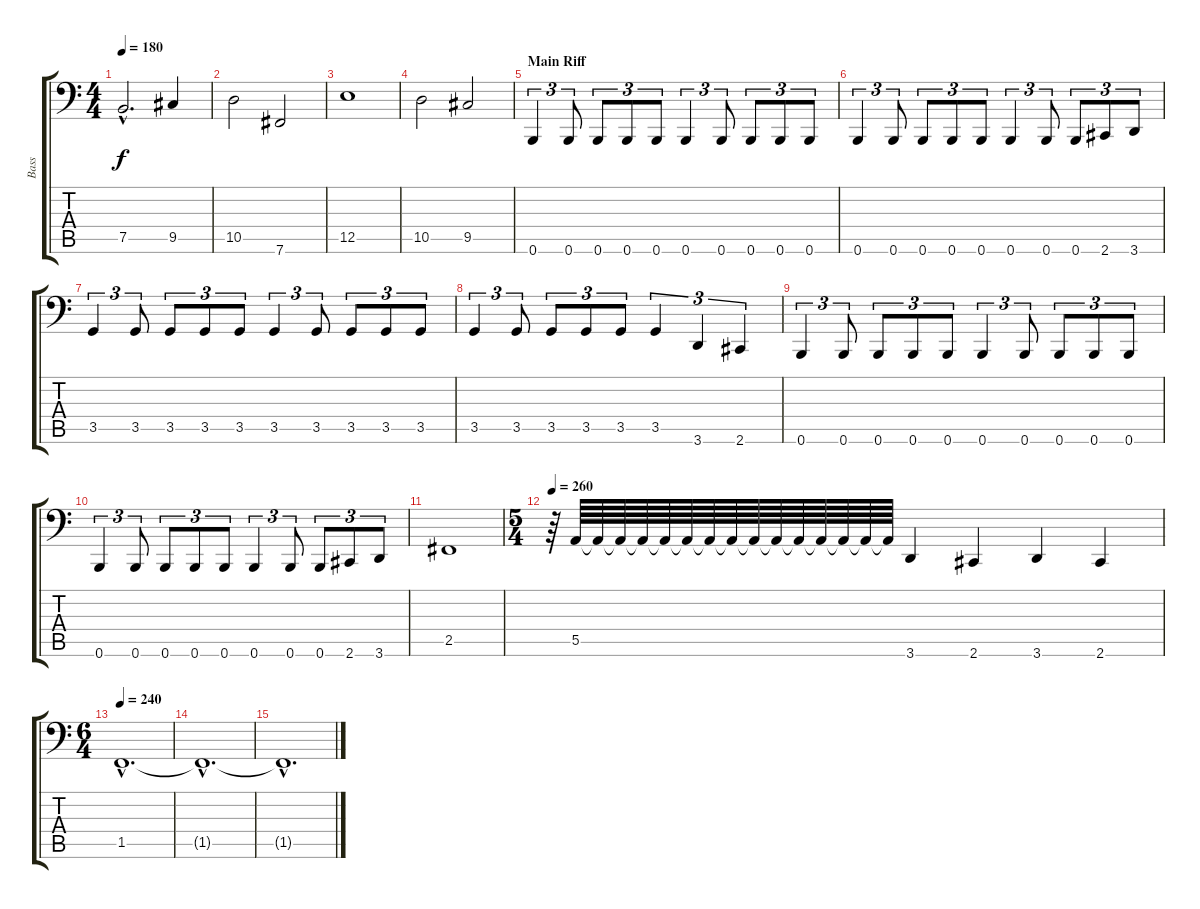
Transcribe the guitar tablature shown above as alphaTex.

\track ("Bass" "Bass") {instrument electricbasspick}
\staff {score tabs}
\tuning (B2 Gb2 D2 A1 E1 B0) {hide}
\ts (4 4)
\tempo 180
\clef f4
\ks c
7.5{hac}.2{d dy f} 9.5.4 |
10.5.2 7.6.2 |
12.5.1 |
10.5.2 9.5.2 |
\section ("" "Main Riff")
0.6.4{tu (3 2)} 0.6.8{tu (3 2)} 0.6.8{tu (3 2)} 0.6.8{tu (3 2)} 0.6.8{tu (3 2)} 0.6.4{tu (3 2)} 0.6.8{tu (3 2)} 0.6.8{tu (3 2)} 0.6.8{tu (3 2)} 0.6.8{tu (3 2)} |
0.6.4{tu (3 2)} 0.6.8{tu (3 2)} 0.6.8{tu (3 2)} 0.6.8{tu (3 2)} 0.6.8{tu (3 2)} 0.6.4{tu (3 2)} 0.6.8{tu (3 2)} 0.6.8{tu (3 2)} 2.6.8{tu (3 2)} 3.6.8{tu (3 2)} |
3.5.4{tu (3 2)} 3.5.8{tu (3 2)} 3.5.8{tu (3 2)} 3.5.8{tu (3 2)} 3.5.8{tu (3 2)} 3.5.4{tu (3 2)} 3.5.8{tu (3 2)} 3.5.8{tu (3 2)} 3.5.8{tu (3 2)} 3.5.8{tu (3 2)} |
3.5.4{tu (3 2)} 3.5.8{tu (3 2)} 3.5.8{tu (3 2)} 3.5.8{tu (3 2)} 3.5.8{tu (3 2)} 3.5.4{tu (3 2)} 3.6.4{tu (3 2)} 2.6.4{tu (3 2)} |
0.6.4{tu (3 2)} 0.6.8{tu (3 2)} 0.6.8{tu (3 2)} 0.6.8{tu (3 2)} 0.6.8{tu (3 2)} 0.6.4{tu (3 2)} 0.6.8{tu (3 2)} 0.6.8{tu (3 2)} 0.6.8{tu (3 2)} 0.6.8{tu (3 2)} |
0.6.4{tu (3 2)} 0.6.8{tu (3 2)} 0.6.8{tu (3 2)} 0.6.8{tu (3 2)} 0.6.8{tu (3 2)} 0.6.4{tu (3 2)} 0.6.8{tu (3 2)} 0.6.8{tu (3 2)} 2.6.8{tu (3 2)} 3.6.8{tu (3 2)} |
2.5.1 |
\ts (5 4)
\tempo 260
r.64 5.5.64 5.5{t}.64 5.5{t}.64 5.5{t}.64 5.5{t}.64 5.5{t}.64 5.5{t}.64 5.5{t}.64 5.5{t}.64 5.5{t}.64 5.5{t}.64 5.5{t}.64 5.5{t}.64 5.5{t}.64 5.5{t}.64 3.6.4 2.6.4 3.6.4 2.6.4 |
\ts (6 4)
\tempo 240
1.5{hac}.1{d} |
1.5{hac t}.1{d} |
1.5{hac t}.1{d}
